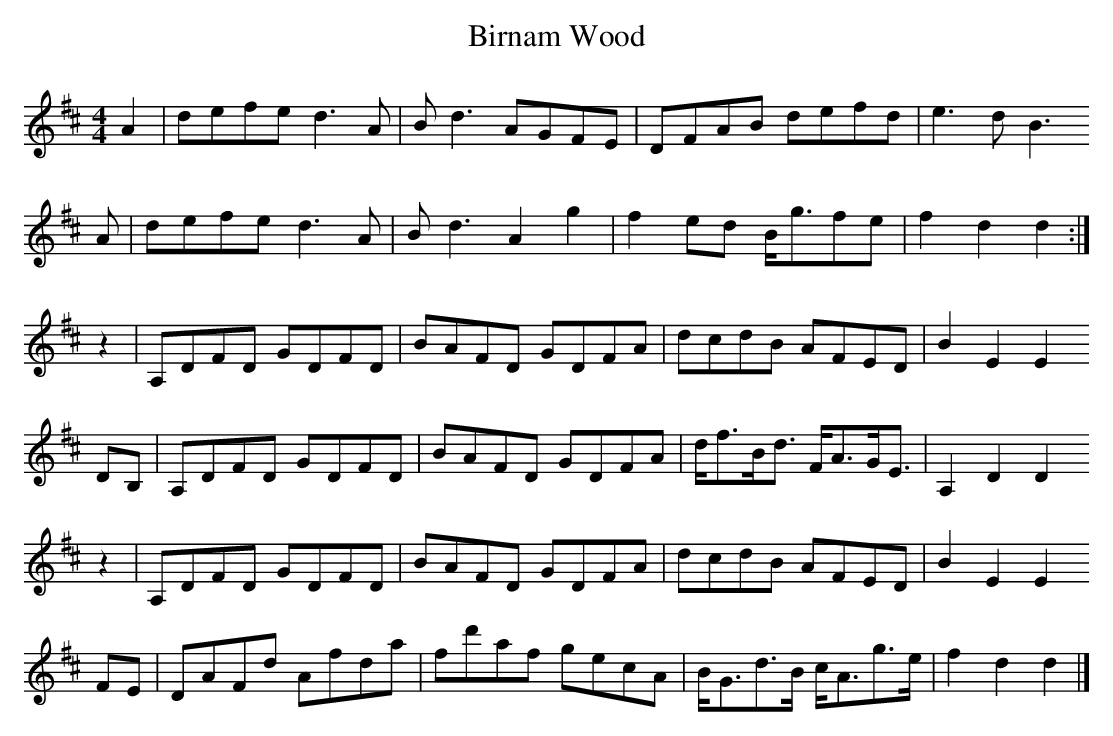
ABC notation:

X:1
T:Birnam Wood
M:4/4
L:1/8
K:D
A2  | defe   d3 A | B d3 AGFE  | DFAB   defd   | e3  d B3
A   | defe   d3 A | B d3 A2 g2 | f2 ed  B<gfe  | f2  d2 d2 :|
z2  | A,DFD  GDFD | BAFD GDFA  | dcdB   AFED   | B2  E2 E2
DB, | A,DFD  GDFD | BAFD GDFA  | d<fB<d F<AG<E | A,2 D2 D2
z2  | A,DFD  GDFD | BAFD GDFA  | dcdB   AFED   | B2  E2 E2
FE  | DAFd   Afda | fd'af gecA | B<Gd>B c<Ag>e | f2  d2 d2 |]
